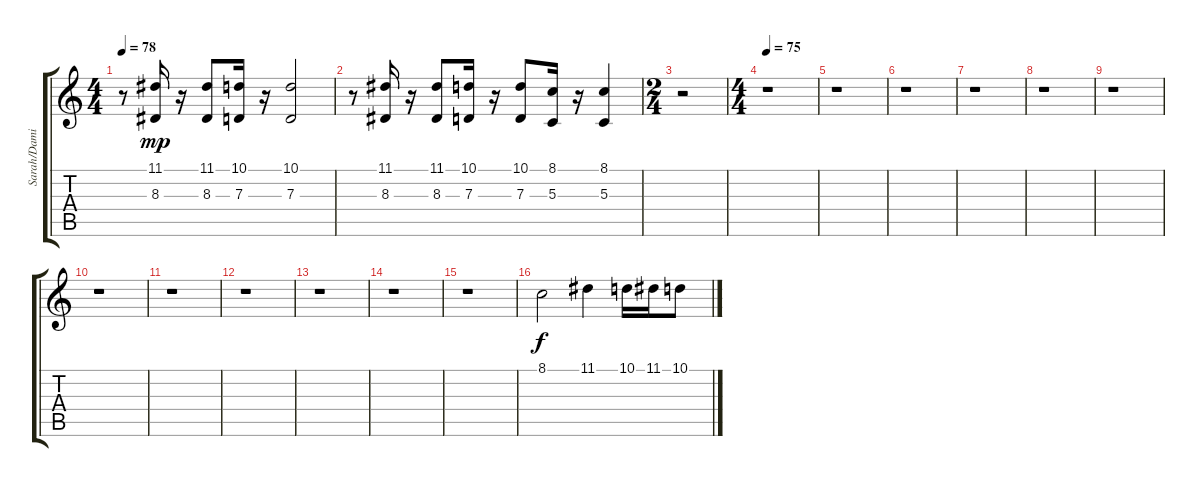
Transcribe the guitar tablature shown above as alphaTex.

\track ("Sarah/Damien (Choir/Keyb)" "Sarah/Dami") {instrument pad4choir}
\staff {score tabs}
\tuning (E4 B3 G3 D3 A2 D2) {hide}
\ts (4 4)
\tempo 78
\clef g2
\ks c
r.8{dy mp} (11.1 8.3).16 r.16 (11.1 8.3).8 (10.1 7.3).16 r.16 (10.1 7.3).2 |
r.8 (11.1 8.3).16 r.16 (11.1 8.3).8 (10.1 7.3).16 r.16 (10.1 7.3).8 (8.1 5.3).16 r.16 (8.1 5.3).4 |
\ts (2 4)
r.2 |
\ts (4 4)
\tempo 75
r.1 |
r.1 |
r.1 |
r.1 |
r.1 |
r.1 |
r.1 |
r.1 |
r.1 |
r.1 |
r.1 |
r.1 |
8.1.2{dy f} 11.1.4 10.1.16 11.1.16 10.1.8
